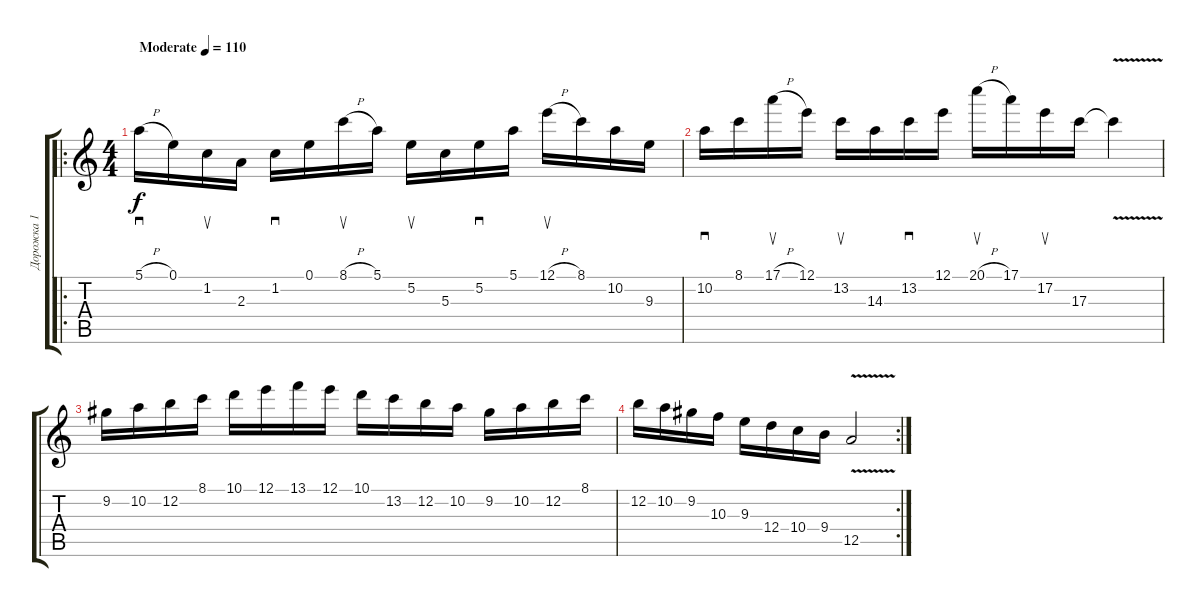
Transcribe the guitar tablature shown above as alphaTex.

\track ("Дорожка 1" "Дорожка 1") {instrument overdrivenguitar}
\staff {score tabs}
\tuning (E4 B3 G3 D3 A2 E2) {hide}
\ro
\ts (4 4)
\tempo (110 "Moderate")
\clef g2
\ks c
5.1{h}.16{sd dy f instrument overdrivenguitar} 0.1.16 1.2.16{su} 2.3.16 1.2.16{sd} 0.1.16 8.1{h}.16{su} 5.1.16 5.2.16{su} 5.3.16 5.2.16{sd} 5.1.16 12.1{h}.16{su} 8.1.16 10.2.16 9.3.16 |
10.2.16{sd} 8.1.16 17.1{h}.16{su} 12.1.16 13.2.16{su} 14.3.16 13.2.16{sd} 12.1.16 20.1{h}.16{su} 17.1.16 17.2.16{su} 17.3.16 17.3{v t}.4 |
9.2.16 10.2.16 12.2.16 8.1.16 10.1.16 12.1.16 13.1.16 12.1.16 10.1.16 13.2.16 12.2.16 10.2.16 9.2.16 10.2.16 12.2.16 8.1.16 |
\rc 2
12.2.16 10.2.16 9.2.16 10.3.16 9.3.16 12.4.16 10.4.16 9.4.16 12.5{v}.2
